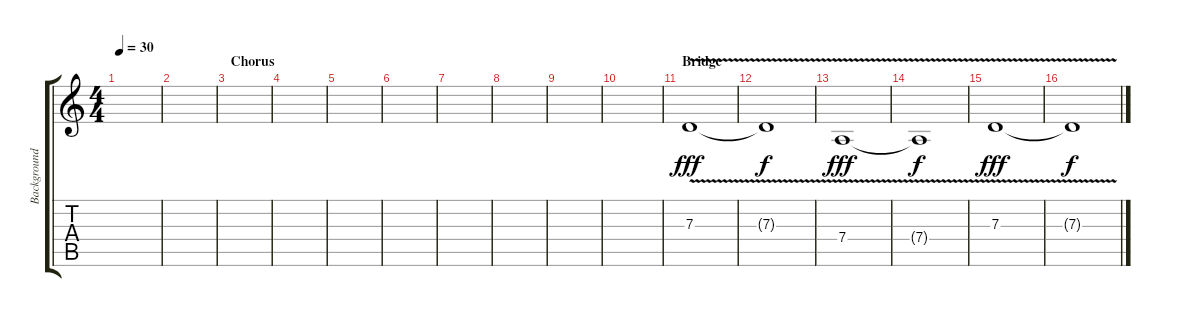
\track ("Background Vocals" "Background") {instrument tenorsax}
\staff {score tabs}
\tuning (E4 B3 G3 D3 A2 E2) {hide}
\ts (4 4)
\tempo 30
\clef g2
\ks c
|
|
\section ("" "Chorus")
|
|
|
|
|
|
|
|
\section ("" "Bridge")
7.3{v}.1{dy fff} |
7.3{t}.1{dy f} |
7.4{v}.1{dy fff} |
7.4{t}.1{dy f} |
7.3{v}.1{dy fff} |
7.3{t}.1{dy f}
